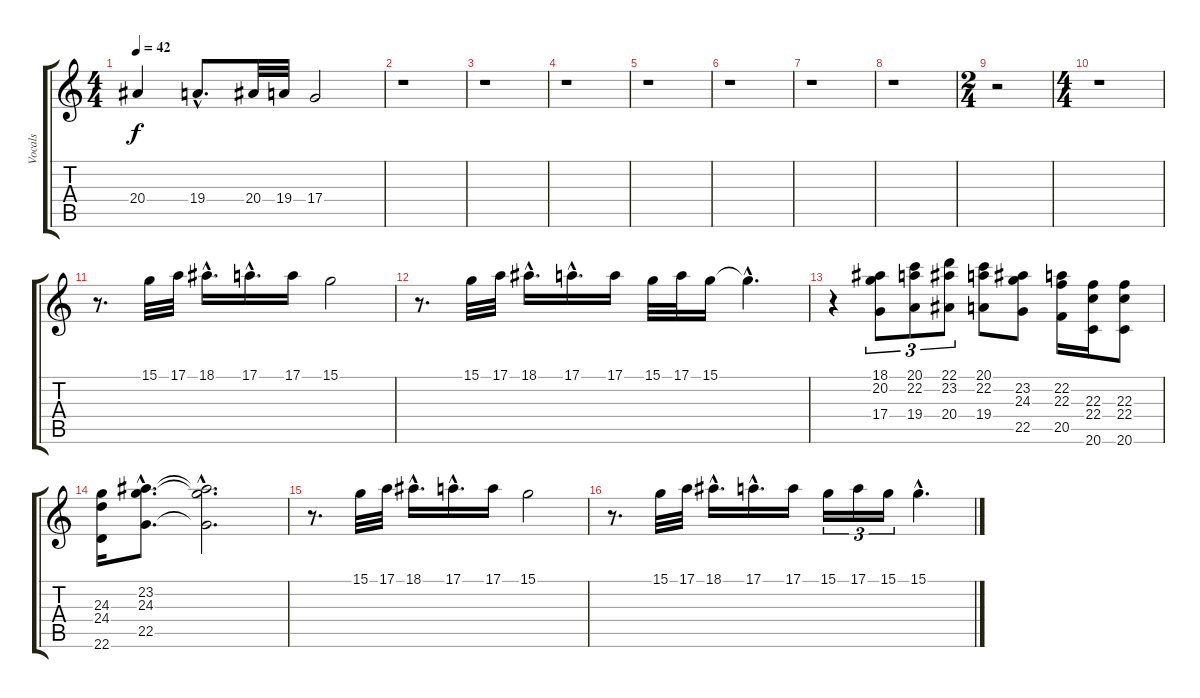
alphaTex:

\track ("Vocals" "Vocals") {instrument baritonesax}
\staff {score tabs}
\tuning (E4 B3 G3 D3 A2 E2) {hide}
\ts (4 4)
\tempo 42
\clef g2
\ks c
20.4.4{dy f} 19.4{hac}.8{d} 20.4.32 19.4.32 17.4.2 |
r.1 |
r.1 |
r.1 |
r.1 |
r.1 |
r.1 |
r.1 |
\ts (2 4)
r.2 |
\ts (4 4)
r.1 |
r.8{d} 15.1.32 17.1.32 18.1{hac}.16{d} 17.1{hac}.16{d} 17.1.16 15.1.2 |
r.8{d} 15.1.32 17.1.32 18.1{hac}.16{d} 17.1{hac}.16{d} 17.1.16 15.1.32 17.1.32 15.1.16 15.1{hac t}.4{d} |
r.4 (18.1 20.2 17.4).8{tu (3 2)} (20.1 22.2 19.4).8{tu (3 2)} (22.1 23.2 20.4).8{tu (3 2)} (20.1 22.2 19.4).8 (23.2 24.3 22.5).8 (22.2 22.3 20.5).16 (22.3 22.4 20.6).16 (22.3 22.4 20.6).8 |
(24.3 24.4 22.6).16 (23.2{hac} 24.3{hac} 22.5{hac}).8{d} (23.2{hac t} 24.3{hac t} 22.5{hac t}).2{d} |
r.8{d} 15.1.32 17.1.32 18.1{hac}.16{d} 17.1{hac}.16{d} 17.1.16 15.1.2 |
r.8{d} 15.1.32 17.1.32 18.1{hac}.16{d} 17.1{hac}.16{d} 17.1.16 15.1.16{tu (3 2)} 17.1.16{tu (3 2)} 15.1.16{tu (3 2)} 15.1{hac}.4{d}
